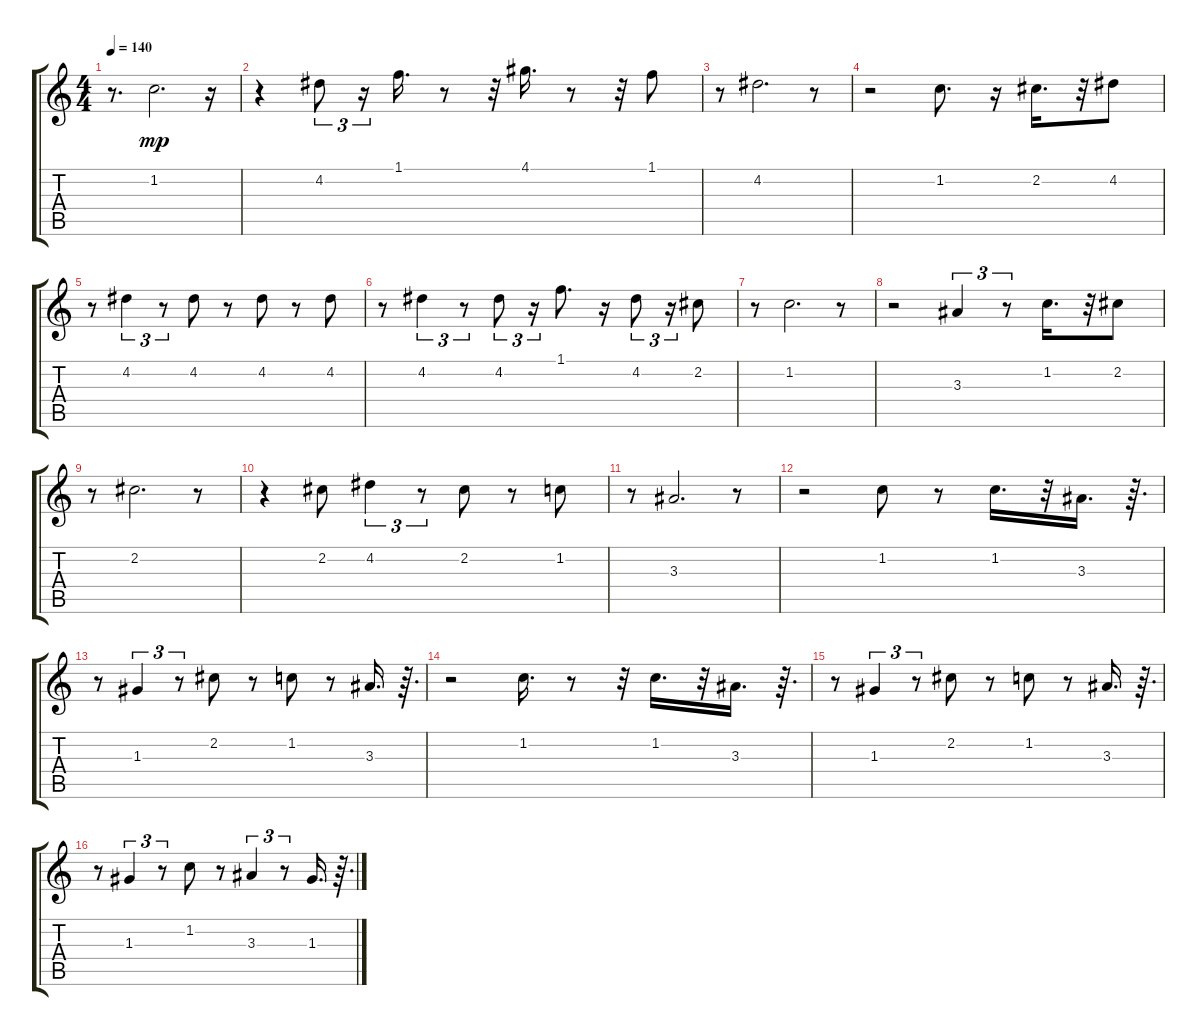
\track "" {instrument electricguitarjazz}
\staff {score tabs}
\tuning (E4 B3 G3 D3 A2 E2) {hide}
\ts (4 4)
\tempo 140
\clef g2
\ks c
r.8{d dy mp} 1.2.2{d} r.16 |
r.4 4.2.8{tu (3 2)} r.16{tu (3 2)} 1.1.16{d} r.8 r.32 4.1.16{d} r.8 r.32 1.1.8 |
r.8 4.2.2{d} r.8 |
r.2 1.2.8{d} r.16 2.2.16{d} r.32 4.2.8 |
r.8 4.2.4{tu (3 2)} r.8{tu (3 2)} 4.2.8 r.8 4.2.8 r.8 4.2.8 |
r.8 4.2.4{tu (3 2)} r.8{tu (3 2)} 4.2.8{tu (3 2)} r.16{tu (3 2)} 1.1.8{d} r.16 4.2.8{tu (3 2)} r.16{tu (3 2)} 2.2.8 |
r.8 1.2.2{d} r.8 |
r.2 3.3.4{tu (3 2)} r.8{tu (3 2)} 1.2.16{d} r.32 2.2.8 |
r.8 2.2.2{d} r.8 |
r.4 2.2.8 4.2.4{tu (3 2)} r.8{tu (3 2)} 2.2.8 r.8 1.2.8 |
r.8 3.3.2{d} r.8 |
r.2 1.2.8 r.8 1.2.16{d} r.32 3.3.16{d} r.64{d} |
r.8 1.3.4{tu (3 2)} r.8{tu (3 2)} 2.2.8 r.8 1.2.8 r.8 3.3.16{d} r.64{d} |
r.2 1.2.16{d} r.8 r.32 1.2.16{d} r.32 3.3.16{d} r.64{d} |
r.8 1.3.4{tu (3 2)} r.8{tu (3 2)} 2.2.8 r.8 1.2.8 r.8 3.3.16{d} r.64{d} |
r.8 1.3.4{tu (3 2)} r.8{tu (3 2)} 1.2.8 r.8 3.3.4{tu (3 2)} r.8{tu (3 2)} 1.3.16{d} r.64{d}
